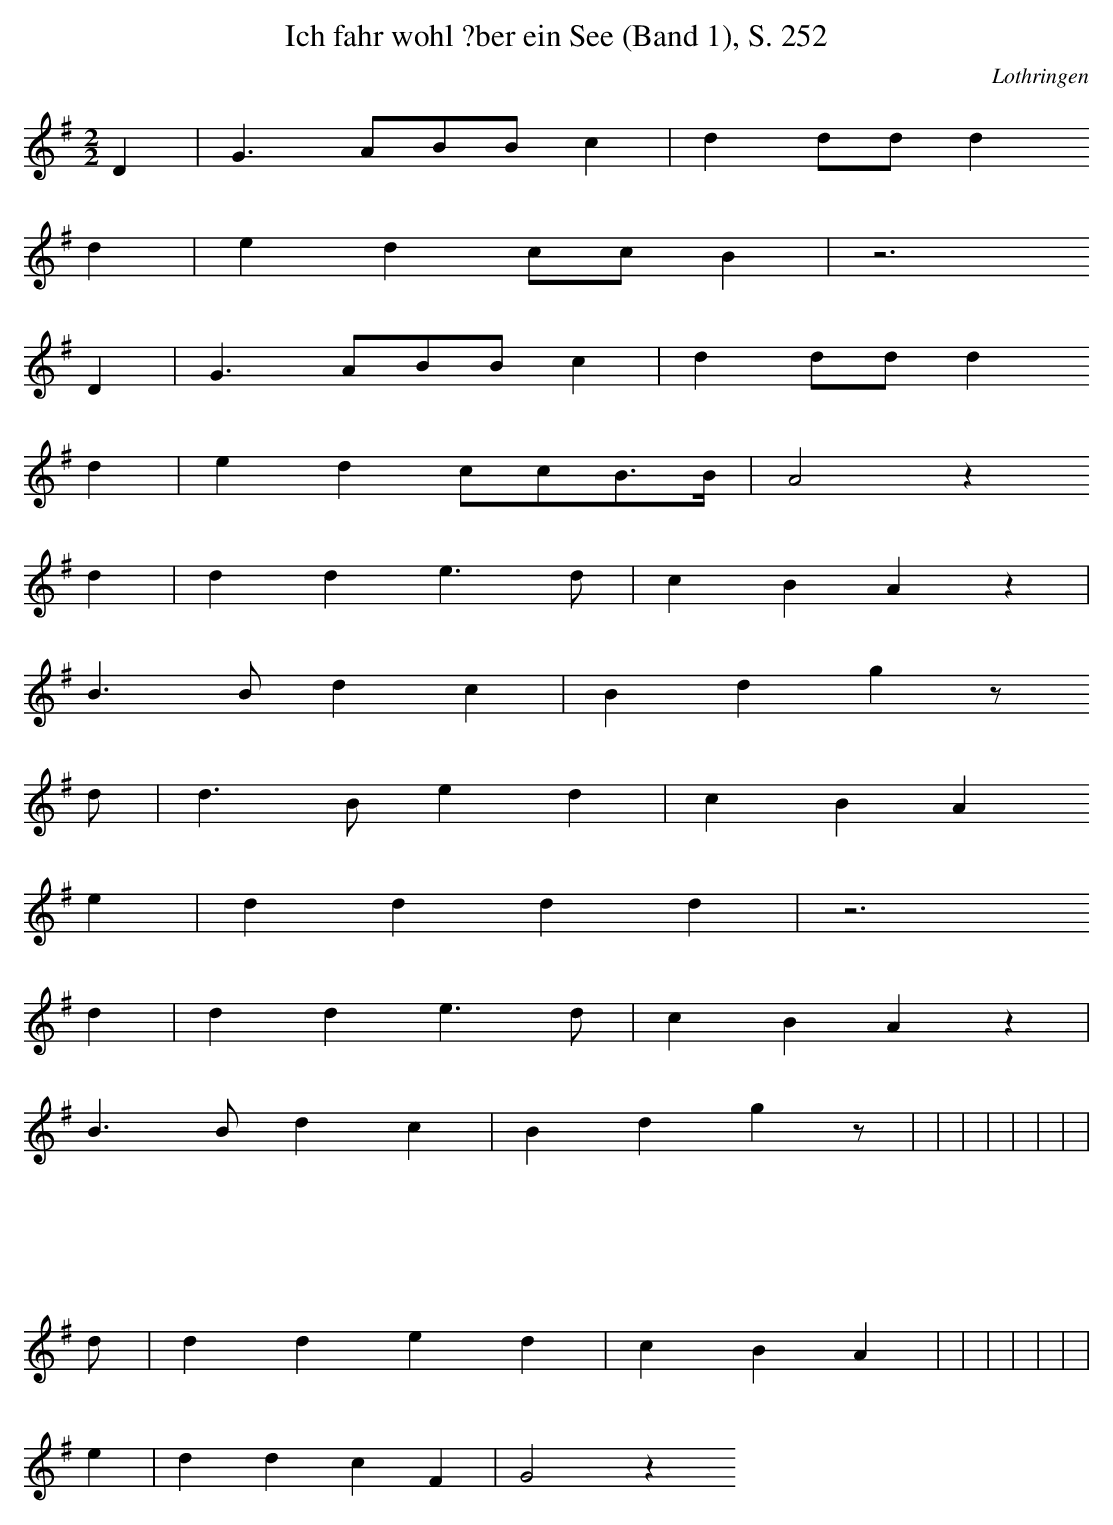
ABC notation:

X:1
T: Ich fahr wohl ?ber ein See (Band 1), S. 252
O: Lothringen
M: 2/2
L: 1/16
K: G
D4 | G6A2B2B2c4 | d4d2d2d4
d4 | e4d4c2c2B4 | z12
D4 | G6A2B2B2c4 | d4d2d2d4
d4 | e4d4c2c2B3B | A8z4
d4 | d4d4e6d2 | c4B4A4z4 |
B6B2d4c4 | B4d4g4z2
d2 | d6B2e4d4 | c4B4A4
e4 | d4d4d4d4 | z12
d4 | d4d4e6d2 | c4B4A4z4 |
B6B2d4c4 | B4d4g4z2 |  |  |  |  |  |  |  |  |  |  |  |  |  |  |  |  |  |  |  |  |  |  |  |  |  |  |  |  |  |  |  |  |  |  |  |  |  |  |
d2 | d4d4e4d4 | c4B4A4 |  |  |  |  |  |  |  |  |  |  |  |  |  |  |  |  |  |  |  |  |  |  |  |  |  |  |  |  |  |  |  |  |  |  |  |  |  |
e4 | d4d4c4F4 | G8z4
